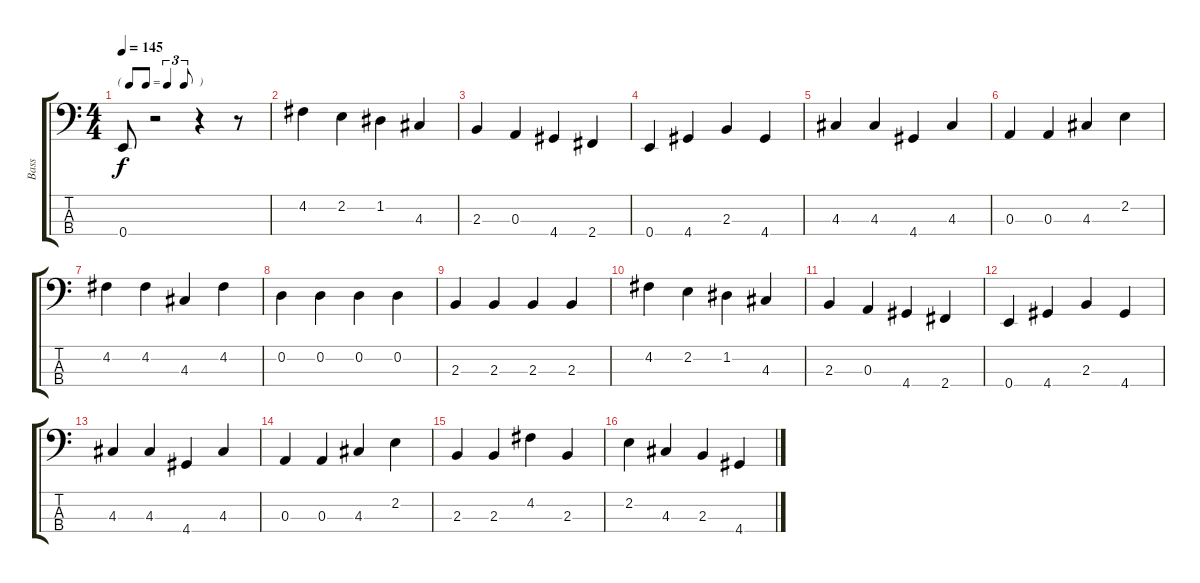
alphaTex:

\track ("Bass" "Bass") {instrument electricbassfinger}
\staff {score tabs}
\tuning (G2 D2 A1 E1) {hide}
\ts (4 4)
\tf triplet8th
\tempo 145
\clef f4
\ks c
0.4.8{dy f} r.2 r.4 r.8 |
4.2.4 2.2.4 1.2.4 4.3.4 |
2.3.4 0.3.4 4.4.4 2.4.4 |
0.4.4 4.4.4 2.3.4 4.4.4 |
4.3.4 4.3.4 4.4.4 4.3.4 |
0.3.4 0.3.4 4.3.4 2.2.4 |
4.2.4 4.2.4 4.3.4 4.2.4 |
0.2.4 0.2.4 0.2.4 0.2.4 |
2.3.4 2.3.4 2.3.4 2.3.4 |
4.2.4 2.2.4 1.2.4 4.3.4 |
2.3.4 0.3.4 4.4.4 2.4.4 |
0.4.4 4.4.4 2.3.4 4.4.4 |
4.3.4 4.3.4 4.4.4 4.3.4 |
0.3.4 0.3.4 4.3.4 2.2.4 |
2.3.4 2.3.4 4.2.4 2.3.4 |
2.2.4 4.3.4 2.3.4 4.4.4
